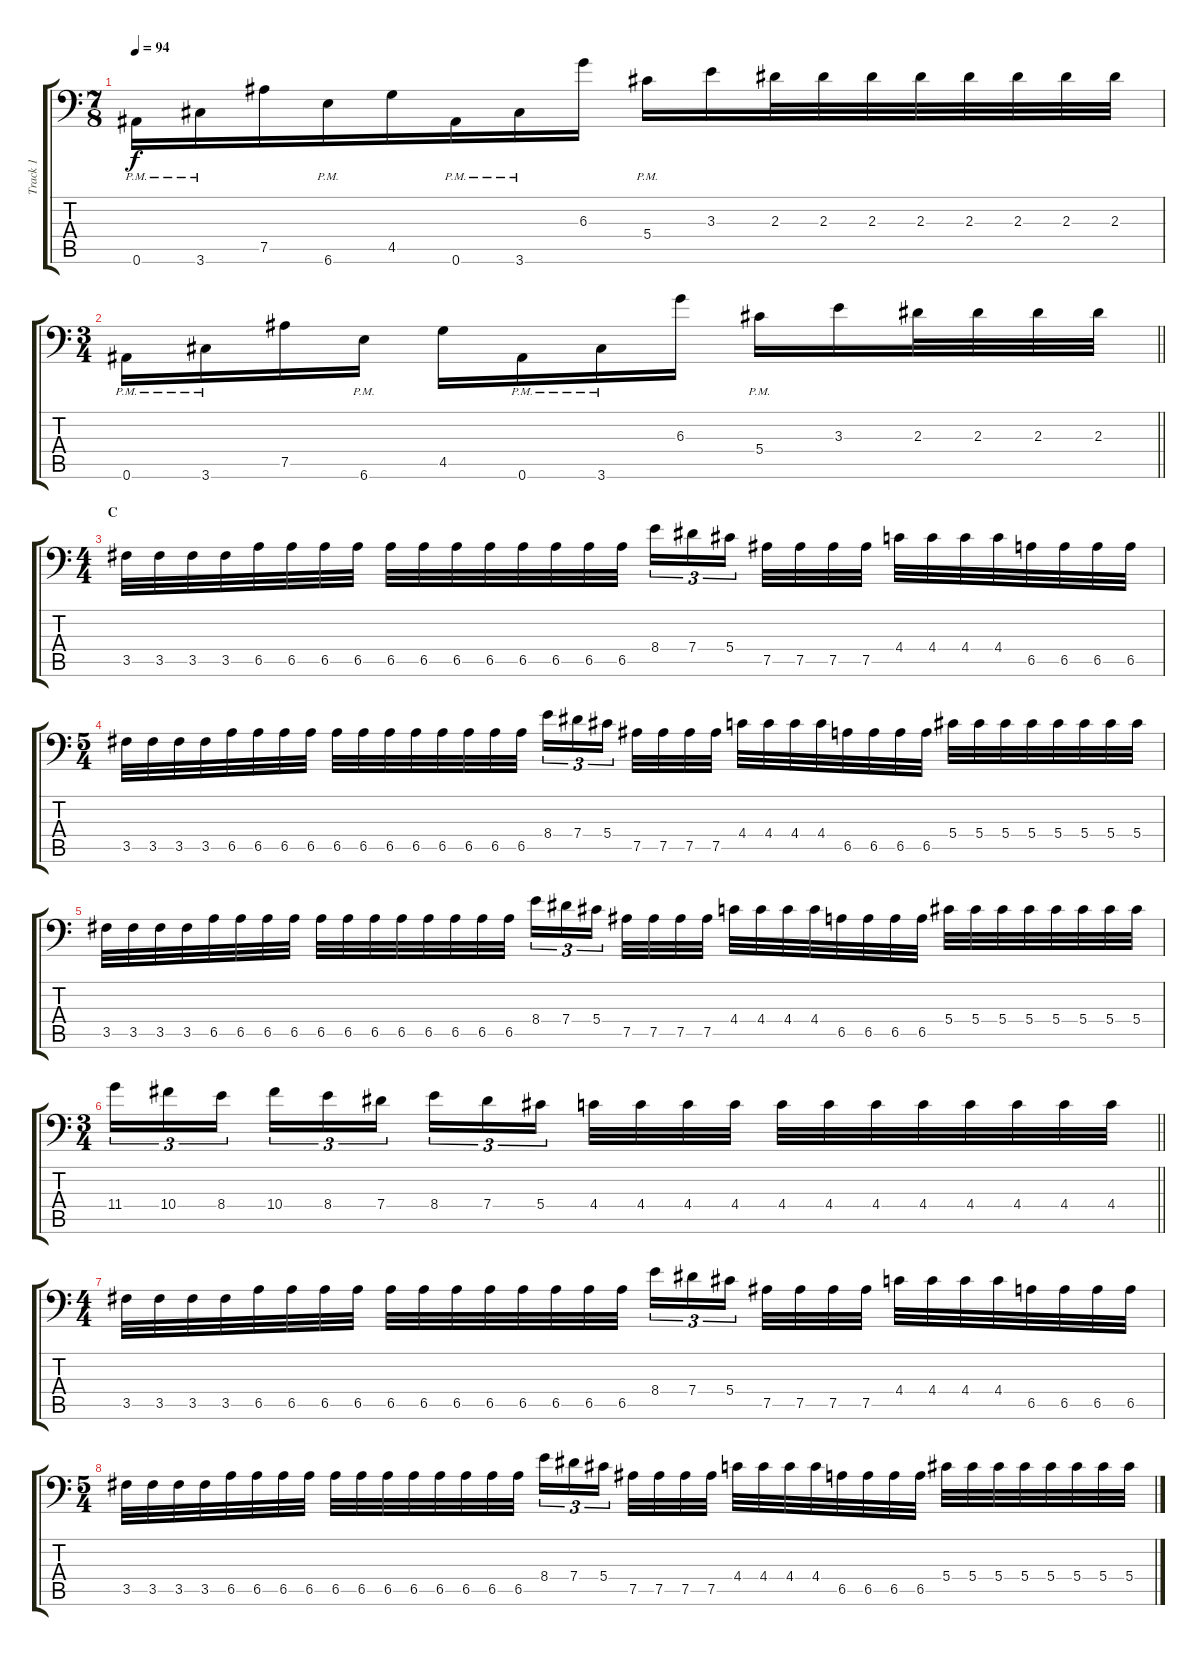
\track ("Track 1" "Track 1") {instrument distortionguitar}
\staff {score tabs}
\tuning (Bb3 Gb3 Db3 Ab2 Eb2 Bb1) {hide}
\ts (7 8)
\tempo 94
\clef f4
\ks c
0.6{pm}.16{dy f} 3.6{pm}.16 7.5.16 6.6{pm}.16 4.5.16 0.6{pm}.16 3.6{pm}.16 6.3.16 5.4{pm}.16 3.3.16 2.3.32 2.3.32 2.3.32 2.3.32 2.3.32 2.3.32 2.3.32 2.3.32 |
\ts (3 4)
\barLineRight lightlight
0.6{pm}.16 3.6{pm}.16 7.5.16 6.6{pm}.16 4.5.16 0.6{pm}.16 3.6{pm}.16 6.3.16 5.4{pm}.16 3.3.16 2.3.32 2.3.32 2.3.32 2.3.32 |
\ts (4 4)
\section ("" "C")
3.5.32 3.5.32 3.5.32 3.5.32 6.5.32 6.5.32 6.5.32 6.5.32 6.5.32 6.5.32 6.5.32 6.5.32 6.5.32 6.5.32 6.5.32 6.5.32 8.4.16{tu (3 2)} 7.4.16{tu (3 2)} 5.4.16{tu (3 2)} 7.5.32 7.5.32 7.5.32 7.5.32 4.4.32 4.4.32 4.4.32 4.4.32 6.5.32 6.5.32 6.5.32 6.5.32 |
\ts (5 4)
3.5.32 3.5.32 3.5.32 3.5.32 6.5.32 6.5.32 6.5.32 6.5.32 6.5.32 6.5.32 6.5.32 6.5.32 6.5.32 6.5.32 6.5.32 6.5.32 8.4.16{tu (3 2)} 7.4.16{tu (3 2)} 5.4.16{tu (3 2)} 7.5.32 7.5.32 7.5.32 7.5.32 4.4.32 4.4.32 4.4.32 4.4.32 6.5.32 6.5.32 6.5.32 6.5.32 5.4.32 5.4.32 5.4.32 5.4.32 5.4.32 5.4.32 5.4.32 5.4.32 |
3.5.32 3.5.32 3.5.32 3.5.32 6.5.32 6.5.32 6.5.32 6.5.32 6.5.32 6.5.32 6.5.32 6.5.32 6.5.32 6.5.32 6.5.32 6.5.32 8.4.16{tu (3 2)} 7.4.16{tu (3 2)} 5.4.16{tu (3 2)} 7.5.32 7.5.32 7.5.32 7.5.32 4.4.32 4.4.32 4.4.32 4.4.32 6.5.32 6.5.32 6.5.32 6.5.32 5.4.32 5.4.32 5.4.32 5.4.32 5.4.32 5.4.32 5.4.32 5.4.32 |
\ts (3 4)
\barLineRight lightlight
11.4.16{tu (3 2)} 10.4.16{tu (3 2)} 8.4.16{tu (3 2)} 10.4.16{tu (3 2)} 8.4.16{tu (3 2)} 7.4.16{tu (3 2)} 8.4.16{tu (3 2)} 7.4.16{tu (3 2)} 5.4.16{tu (3 2)} 4.4.32 4.4.32 4.4.32 4.4.32 4.4.32 4.4.32 4.4.32 4.4.32 4.4.32 4.4.32 4.4.32 4.4.32 |
\ts (4 4)
3.5.32 3.5.32 3.5.32 3.5.32 6.5.32 6.5.32 6.5.32 6.5.32 6.5.32 6.5.32 6.5.32 6.5.32 6.5.32 6.5.32 6.5.32 6.5.32 8.4.16{tu (3 2)} 7.4.16{tu (3 2)} 5.4.16{tu (3 2)} 7.5.32 7.5.32 7.5.32 7.5.32 4.4.32 4.4.32 4.4.32 4.4.32 6.5.32 6.5.32 6.5.32 6.5.32 |
\ts (5 4)
3.5.32 3.5.32 3.5.32 3.5.32 6.5.32 6.5.32 6.5.32 6.5.32 6.5.32 6.5.32 6.5.32 6.5.32 6.5.32 6.5.32 6.5.32 6.5.32 8.4.16{tu (3 2)} 7.4.16{tu (3 2)} 5.4.16{tu (3 2)} 7.5.32 7.5.32 7.5.32 7.5.32 4.4.32 4.4.32 4.4.32 4.4.32 6.5.32 6.5.32 6.5.32 6.5.32 5.4.32 5.4.32 5.4.32 5.4.32 5.4.32 5.4.32 5.4.32 5.4.32
